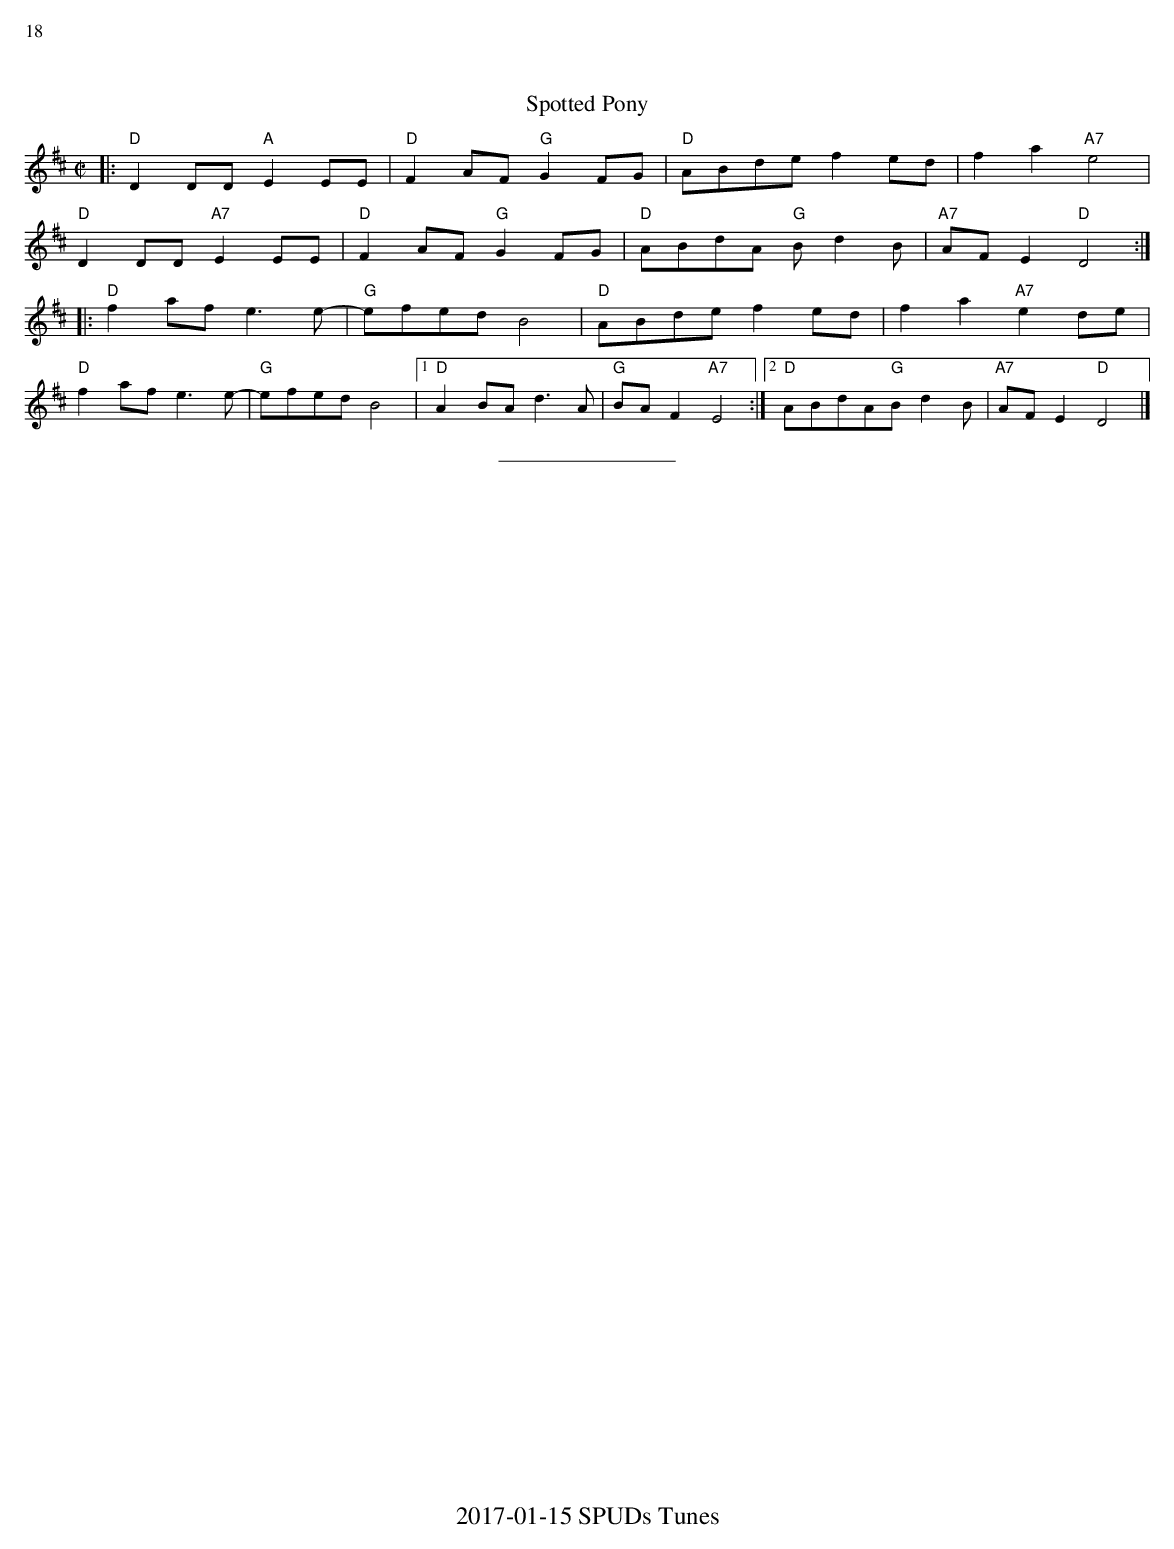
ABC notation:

X:1
%%text 18
T:Spotted Pony
M:C|
L:1/8
K: D
|: "D"D2DD "A"E2EE | "D"F2AF "G"G2FG | "D"ABde f2ed | f2a2 "A7"e4 |
"D"D2DD "A7"E2EE | "D"F2AF "G"G2FG | "D"ABdA "G"Bd2B | "A7"AFE2 "D"D4 :|
|: "D"f2af e3e- | "G"efed B4 | "D"ABde f2ed | f2a2 "A7"e2de |
"D"f2afe3e- | "G"efed B4 |[1"D"A2BAd3A | "G"BAF2 "A7"E4:|[2"D"ABdA"G"Bd2B|"A7"AFE2 "D"D4|]
